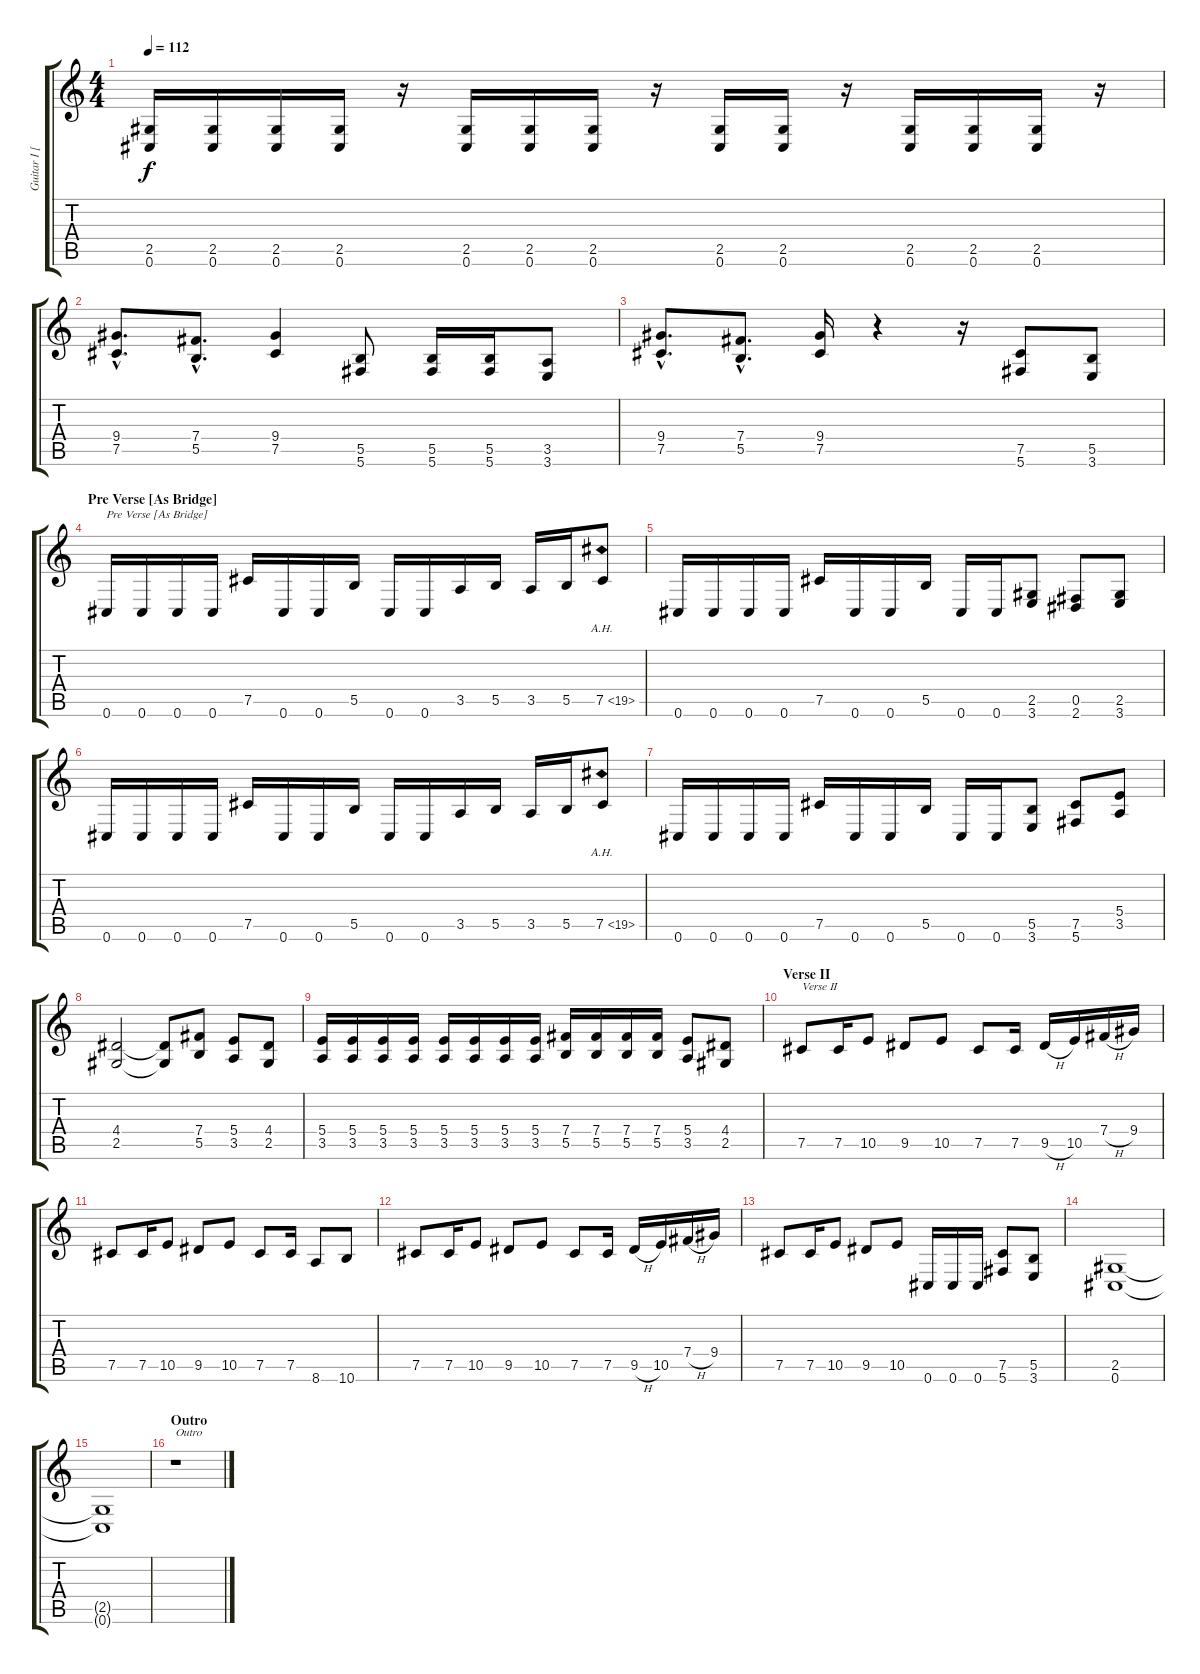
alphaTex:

\track ("Guitar I [Sundin]" "Guitar I [") {instrument distortionguitar}
\staff {score tabs}
\tuning (Db4 Ab3 E3 B2 Gb2 Db2) {hide}
\ts (4 4)
\tempo 112
\clef g2
\ks c
(2.5 0.6).16{dy f} (2.5 0.6).16 (2.5 0.6).16 (2.5 0.6).16 r.16 (2.5 0.6).16 (2.5 0.6).16 (2.5 0.6).16 r.16 (2.5 0.6).16 (2.5 0.6).16 r.16 (2.5 0.6).16 (2.5 0.6).16 (2.5 0.6).16 r.16 |
(9.4{hac} 7.5{hac}).8{d} (7.4{hac} 5.5{hac}).8{d} (9.4 7.5).4 (5.5 5.6).8 (5.5 5.6).16 (5.5 5.6).16 (3.5 3.6).8 |
(9.4{hac} 7.5{hac}).8{d} (7.4{hac} 5.5{hac}).8{d} (9.4 7.5).16 r.4 r.16 (7.5 5.6).8 (5.5 3.6).8 |
\section ("" "Pre Verse [As Bridge]")
0.6.16{txt "Pre Verse [As Bridge]"} 0.6.16 0.6.16 0.6.16 7.5.16 0.6.16 0.6.16 5.5.16 0.6.16 0.6.16 3.5.16 5.5.16 3.5.16 5.5.16 7.5{ah 12}.8 |
0.6.16 0.6.16 0.6.16 0.6.16 7.5.16 0.6.16 0.6.16 5.5.16 0.6.16 0.6.16 (2.5 3.6).8 (0.5 2.6).8 (2.5 3.6).8 |
0.6.16 0.6.16 0.6.16 0.6.16 7.5.16 0.6.16 0.6.16 5.5.16 0.6.16 0.6.16 3.5.16 5.5.16 3.5.16 5.5.16 7.5{ah 12}.8 |
0.6.16 0.6.16 0.6.16 0.6.16 7.5.16 0.6.16 0.6.16 5.5.16 0.6.16 0.6.16 (5.5 3.6).8 (7.5 5.6).8 (5.4 3.5).8 |
(4.4 2.5).2 (4.4{t} 2.5{t}).8 (7.4 5.5).8 (5.4 3.5).8 (4.4 2.5).8 |
(5.4 3.5).16 (5.4 3.5).16 (5.4 3.5).16 (5.4 3.5).16 (5.4 3.5).16 (5.4 3.5).16 (5.4 3.5).16 (5.4 3.5).16 (7.4 5.5).16 (7.4 5.5).16 (7.4 5.5).16 (7.4 5.5).16 (5.4 3.5).8 (4.4 2.5).8 |
\section ("" "Verse II")
7.5.8{txt "Verse II"} 7.5.16 10.5.8 9.5.8 10.5.8 7.5.8 7.5.16 9.5{h}.16 10.5.16 7.4{h}.16 9.4.16 |
7.5.8 7.5.16 10.5.8 9.5.8 10.5.8 7.5.8 7.5.16 8.6.8 10.6.8 |
7.5.8 7.5.16 10.5.8 9.5.8 10.5.8 7.5.8 7.5.16 9.5{h}.16 10.5.16 7.4{h}.16 9.4.16 |
7.5.8 7.5.16 10.5.8 9.5.8 10.5.8 0.6.16 0.6.16 0.6.16 (7.5 5.6).8 (5.5 3.6).8 |
(2.5 0.6).1{volume 0} |
(2.5{t} 0.6{t}).1 |
\section ("" "Outro")
r.1{txt "Outro"}
